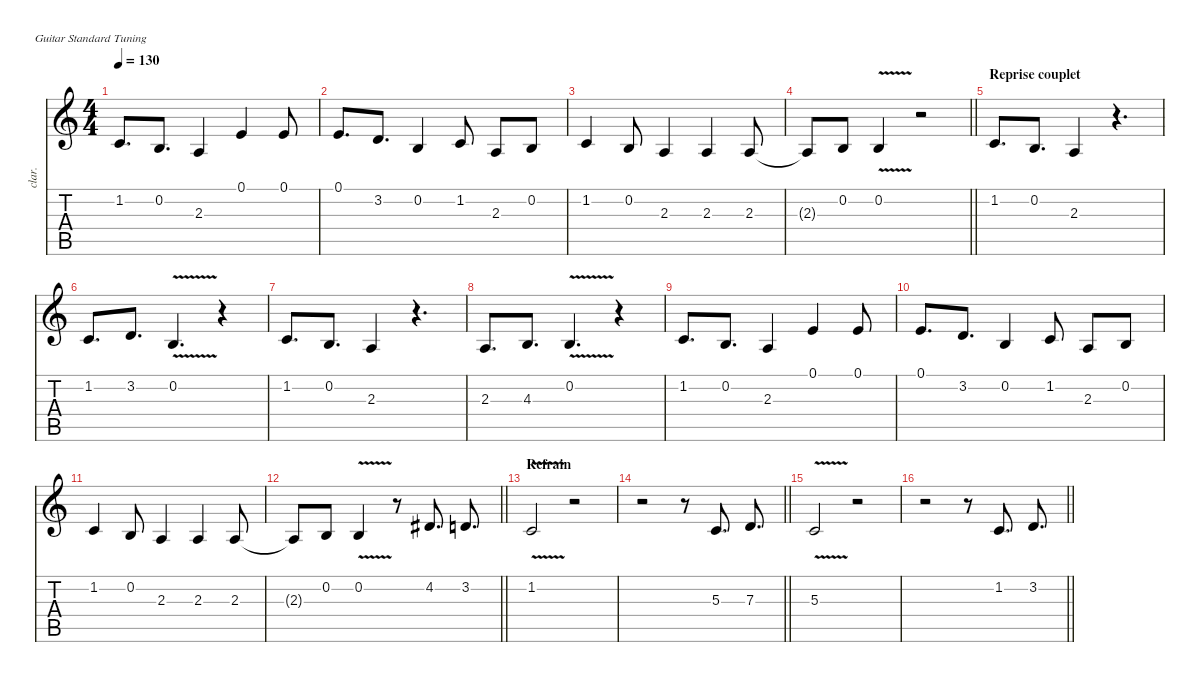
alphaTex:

\defaultSystemsLayout 4
\hideDynamics
\bracketExtendMode nobrackets
\track ("Chant" "clar.") {mute instrument clarinet}
\staff {score tabs}
\tuning (E4 B3 G3 D3 A2 E2)
\ts (4 4)
\tempo 130
\clef g2
\ks c
1.2.8{d dy f} 0.2.8{d} 2.3.4 0.1.4 0.1.8 |
0.1.8{d} 3.2.8{d} 0.2.4 1.2.8 2.3.8 0.2.8 |
1.2.4 0.2.8 2.3.4 2.3.4 2.3.8 |
\barLineRight lightlight
2.3{t}.8 0.2.8 0.2{v}.4 r.2 |
\section ("" "Reprise couplet")
1.2.8{d} 0.2.8{d} 2.3.4 r.4{d} |
1.2.8{d} 3.2.8{d} 0.2{v}.4{d} r.4 |
1.2.8{d} 0.2.8{d} 2.3.4 r.4{d} |
2.3.8{d} 4.3.8{d} 0.2{v}.4{d} r.4 |
1.2.8{d} 0.2.8{d} 2.3.4 0.1.4 0.1.8 |
0.1.8{d} 3.2.8{d} 0.2.4 1.2.8 2.3.8 0.2.8 |
1.2.4 0.2.8 2.3.4 2.3.4 2.3.8 |
\barLineRight lightlight
2.3{t}.8 0.2.8 0.2{v}.4 r.8 4.2{acc #}.8{d} 3.2.8{d} |
\section ("" "Refrain")
1.2{v}.2 r.2 |
\barLineRight lightlight
r.2 r.8 5.3.8{d} 7.3.8{d} |
5.3{v}.2 r.2 |
\barLineRight lightlight
r.2 r.8 1.2.8{d} 3.2.8{d}
